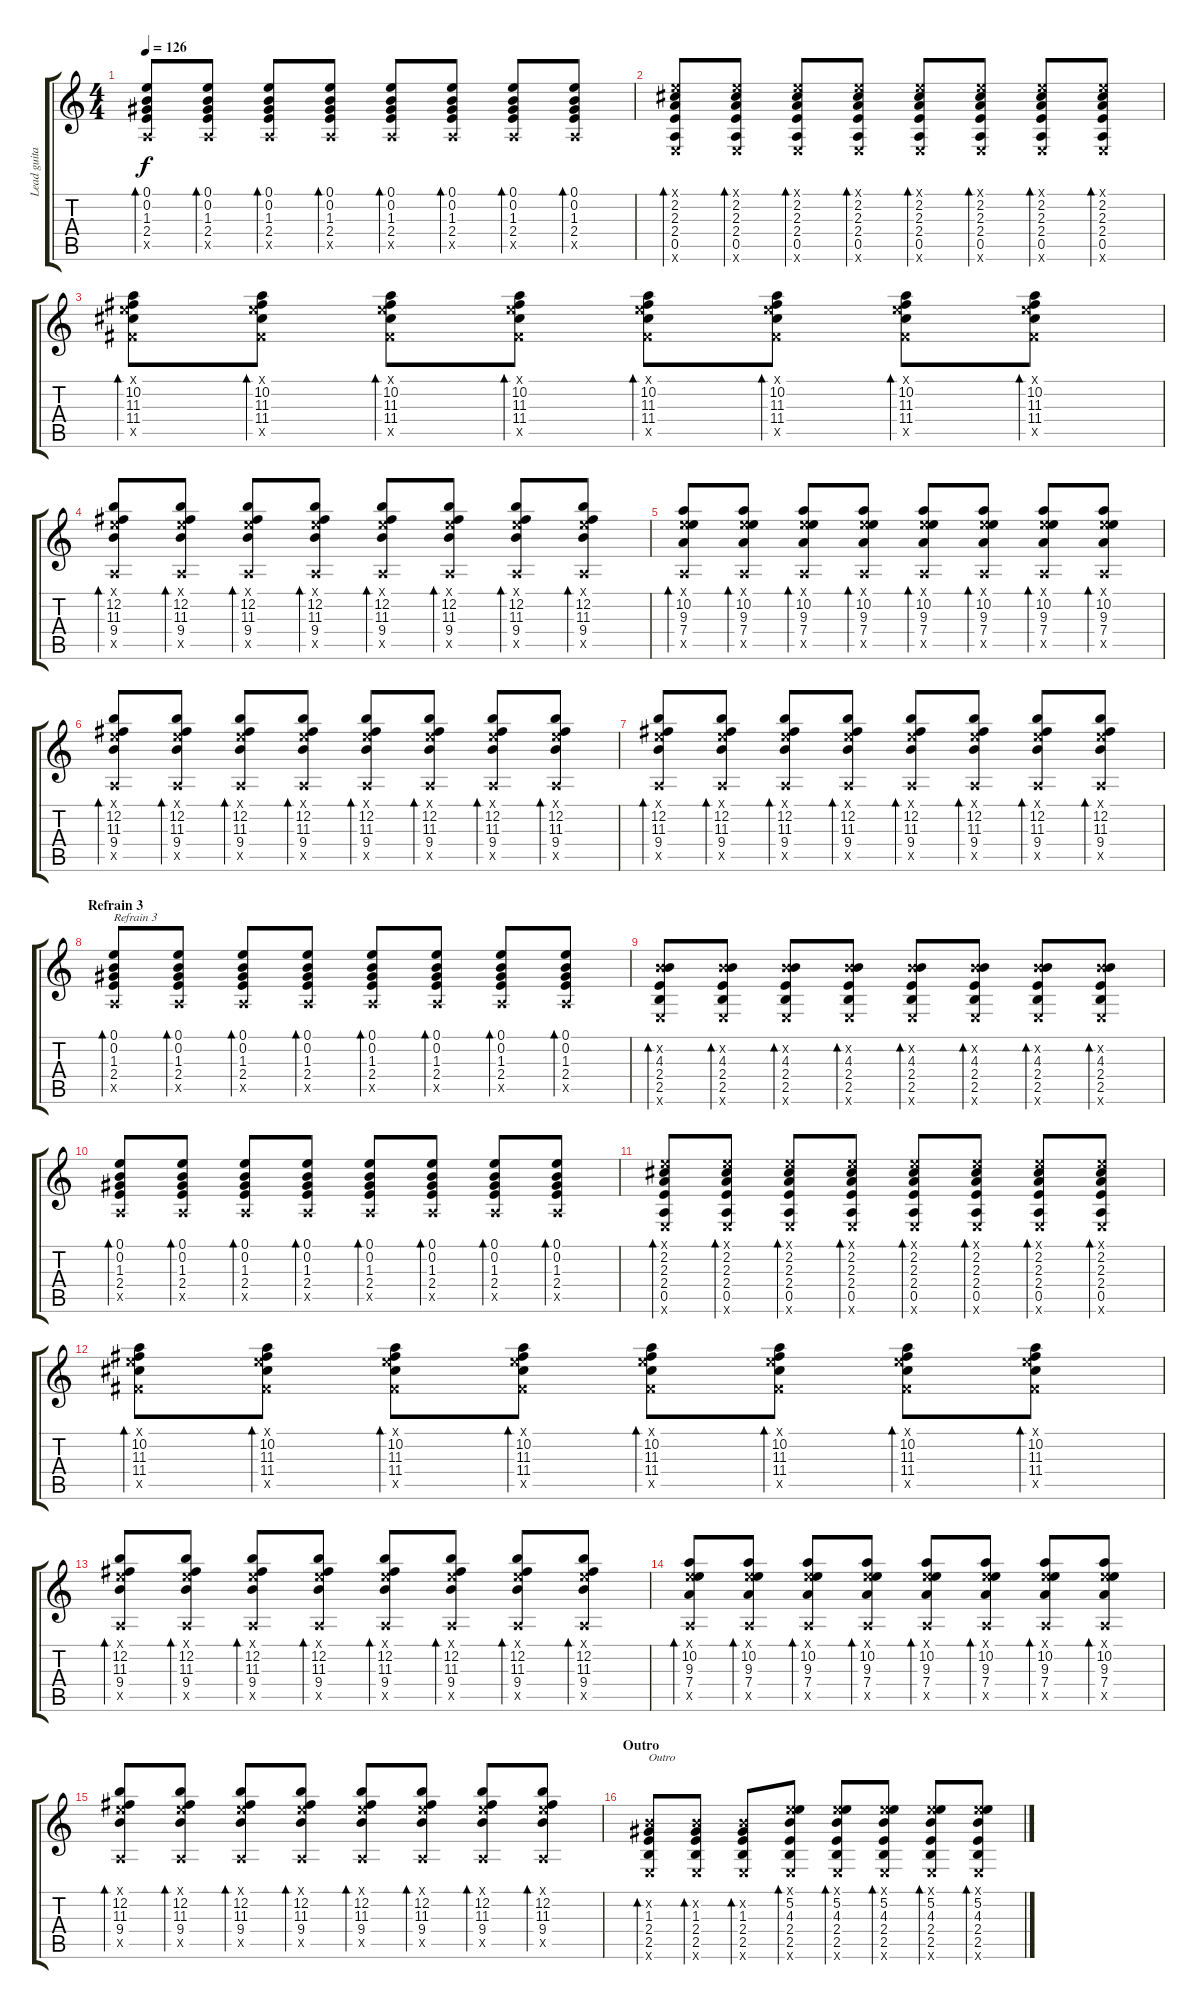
\track ("Lead guitar" "Lead guita") {instrument distortionguitar}
\staff {score tabs}
\tuning (E4 B3 G3 D3 A2 E2) {hide}
\ts (4 4)
\tempo 126
\clef g2
\ks c
(0.1 0.2 1.3 2.4 0.5{x}).8{bd 60 dy f} (0.1 0.2 1.3 2.4 0.5{x}).8{bd 60} (0.1 0.2 1.3 2.4 0.5{x}).8{bd 60} (0.1 0.2 1.3 2.4 0.5{x}).8{bd 60} (0.1 0.2 1.3 2.4 0.5{x}).8{bd 60} (0.1 0.2 1.3 2.4 0.5{x}).8{bd 60} (0.1 0.2 1.3 2.4 0.5{x}).8{bd 60} (0.1 0.2 1.3 2.4 0.5{x}).8{bd 60} |
(0.1{x} 2.2 2.3 2.4 0.5 0.6{x}).8{bd 60} (0.1{x} 2.2 2.3 2.4 0.5 0.6{x}).8{bd 60} (0.1{x} 2.2 2.3 2.4 0.5 0.6{x}).8{bd 60} (0.1{x} 2.2 2.3 2.4 0.5 0.6{x}).8{bd 60} (0.1{x} 2.2 2.3 2.4 0.5 0.6{x}).8{bd 60} (0.1{x} 2.2 2.3 2.4 0.5 0.6{x}).8{bd 60} (0.1{x} 2.2 2.3 2.4 0.5 0.6{x}).8{bd 60} (0.1{x} 2.2 2.3 2.4 0.5 0.6{x}).8{bd 60} |
(0.1{x} 10.2 11.3 11.4 9.5{x}).8{bd 30} (0.1{x} 10.2 11.3 11.4 9.5{x}).8{bd 30} (0.1{x} 10.2 11.3 11.4 9.5{x}).8{bd 30} (0.1{x} 10.2 11.3 11.4 9.5{x}).8{bd 30} (0.1{x} 10.2 11.3 11.4 9.5{x}).8{bd 30} (0.1{x} 10.2 11.3 11.4 9.5{x}).8{bd 30} (0.1{x} 10.2 11.3 11.4 9.5{x}).8{bd 30} (0.1{x} 10.2 11.3 11.4 9.5{x}).8{bd 30} |
(0.1{x} 12.2 11.3 9.4 0.5{x}).8{bd 30} (0.1{x} 12.2 11.3 9.4 0.5{x}).8{bd 30} (0.1{x} 12.2 11.3 9.4 0.5{x}).8{bd 30} (0.1{x} 12.2 11.3 9.4 0.5{x}).8{bd 30} (0.1{x} 12.2 11.3 9.4 0.5{x}).8{bd 30} (0.1{x} 12.2 11.3 9.4 0.5{x}).8{bd 30} (0.1{x} 12.2 11.3 9.4 0.5{x}).8{bd 30} (0.1{x} 12.2 11.3 9.4 0.5{x}).8{bd 30} |
(0.1{x} 10.2 9.3 7.4 0.5{x}).8{bd 30} (0.1{x} 10.2 9.3 7.4 0.5{x}).8{bd 30} (0.1{x} 10.2 9.3 7.4 0.5{x}).8{bd 30} (0.1{x} 10.2 9.3 7.4 0.5{x}).8{bd 30} (0.1{x} 10.2 9.3 7.4 0.5{x}).8{bd 30} (0.1{x} 10.2 9.3 7.4 0.5{x}).8{bd 30} (0.1{x} 10.2 9.3 7.4 0.5{x}).8{bd 30} (0.1{x} 10.2 9.3 7.4 0.5{x}).8{bd 30} |
(0.1{x} 12.2 11.3 9.4 0.5{x}).8{bd 30} (0.1{x} 12.2 11.3 9.4 0.5{x}).8{bd 30} (0.1{x} 12.2 11.3 9.4 0.5{x}).8{bd 30} (0.1{x} 12.2 11.3 9.4 0.5{x}).8{bd 30} (0.1{x} 12.2 11.3 9.4 0.5{x}).8{bd 30} (0.1{x} 12.2 11.3 9.4 0.5{x}).8{bd 30} (0.1{x} 12.2 11.3 9.4 0.5{x}).8{bd 30} (0.1{x} 12.2 11.3 9.4 0.5{x}).8{bd 30} |
(0.1{x} 12.2 11.3 9.4 0.5{x}).8{bd 30} (0.1{x} 12.2 11.3 9.4 0.5{x}).8{bd 30} (0.1{x} 12.2 11.3 9.4 0.5{x}).8{bd 30} (0.1{x} 12.2 11.3 9.4 0.5{x}).8{bd 30} (0.1{x} 12.2 11.3 9.4 0.5{x}).8{bd 30} (0.1{x} 12.2 11.3 9.4 0.5{x}).8{bd 30} (0.1{x} 12.2 11.3 9.4 0.5{x}).8{bd 30} (0.1{x} 12.2 11.3 9.4 0.5{x}).8{bd 30} |
\section ("" "Refrain 3")
(0.1 0.2 1.3 2.4 0.5{x}).8{bd 60 txt "Refrain 3"} (0.1 0.2 1.3 2.4 0.5{x}).8{bd 60} (0.1 0.2 1.3 2.4 0.5{x}).8{bd 60} (0.1 0.2 1.3 2.4 0.5{x}).8{bd 60} (0.1 0.2 1.3 2.4 0.5{x}).8{bd 60} (0.1 0.2 1.3 2.4 0.5{x}).8{bd 60} (0.1 0.2 1.3 2.4 0.5{x}).8{bd 60} (0.1 0.2 1.3 2.4 0.5{x}).8{bd 60} |
(0.2{x} 4.3 2.4 2.5 0.6{x}).8{bd 60} (0.2{x} 4.3 2.4 2.5 0.6{x}).8{bd 30} (0.2{x} 4.3 2.4 2.5 0.6{x}).8{bd 30} (0.2{x} 4.3 2.4 2.5 0.6{x}).8{bd 30} (0.2{x} 4.3 2.4 2.5 0.6{x}).8{bd 30} (0.2{x} 4.3 2.4 2.5 0.6{x}).8{bd 30} (0.2{x} 4.3 2.4 2.5 0.6{x}).8{bd 30} (0.2{x} 4.3 2.4 2.5 0.6{x}).8{bd 30} |
(0.1 0.2 1.3 2.4 0.5{x}).8{bd 60} (0.1 0.2 1.3 2.4 0.5{x}).8{bd 60} (0.1 0.2 1.3 2.4 0.5{x}).8{bd 60} (0.1 0.2 1.3 2.4 0.5{x}).8{bd 60} (0.1 0.2 1.3 2.4 0.5{x}).8{bd 60} (0.1 0.2 1.3 2.4 0.5{x}).8{bd 60} (0.1 0.2 1.3 2.4 0.5{x}).8{bd 60} (0.1 0.2 1.3 2.4 0.5{x}).8{bd 60} |
(0.1{x} 2.2 2.3 2.4 0.5 0.6{x}).8{bd 60} (0.1{x} 2.2 2.3 2.4 0.5 0.6{x}).8{bd 60} (0.1{x} 2.2 2.3 2.4 0.5 0.6{x}).8{bd 60} (0.1{x} 2.2 2.3 2.4 0.5 0.6{x}).8{bd 60} (0.1{x} 2.2 2.3 2.4 0.5 0.6{x}).8{bd 60} (0.1{x} 2.2 2.3 2.4 0.5 0.6{x}).8{bd 60} (0.1{x} 2.2 2.3 2.4 0.5 0.6{x}).8{bd 60} (0.1{x} 2.2 2.3 2.4 0.5 0.6{x}).8{bd 60} |
(0.1{x} 10.2 11.3 11.4 9.5{x}).8{bd 30} (0.1{x} 10.2 11.3 11.4 9.5{x}).8{bd 30} (0.1{x} 10.2 11.3 11.4 9.5{x}).8{bd 30} (0.1{x} 10.2 11.3 11.4 9.5{x}).8{bd 30} (0.1{x} 10.2 11.3 11.4 9.5{x}).8{bd 30} (0.1{x} 10.2 11.3 11.4 9.5{x}).8{bd 30} (0.1{x} 10.2 11.3 11.4 9.5{x}).8{bd 30} (0.1{x} 10.2 11.3 11.4 9.5{x}).8{bd 30} |
(0.1{x} 12.2 11.3 9.4 0.5{x}).8{bd 30} (0.1{x} 12.2 11.3 9.4 0.5{x}).8{bd 30} (0.1{x} 12.2 11.3 9.4 0.5{x}).8{bd 30} (0.1{x} 12.2 11.3 9.4 0.5{x}).8{bd 30} (0.1{x} 12.2 11.3 9.4 0.5{x}).8{bd 30} (0.1{x} 12.2 11.3 9.4 0.5{x}).8{bd 30} (0.1{x} 12.2 11.3 9.4 0.5{x}).8{bd 30} (0.1{x} 12.2 11.3 9.4 0.5{x}).8{bd 30} |
(0.1{x} 10.2 9.3 7.4 0.5{x}).8{bd 30} (0.1{x} 10.2 9.3 7.4 0.5{x}).8{bd 30} (0.1{x} 10.2 9.3 7.4 0.5{x}).8{bd 30} (0.1{x} 10.2 9.3 7.4 0.5{x}).8{bd 30} (0.1{x} 10.2 9.3 7.4 0.5{x}).8{bd 30} (0.1{x} 10.2 9.3 7.4 0.5{x}).8{bd 30} (0.1{x} 10.2 9.3 7.4 0.5{x}).8{bd 30} (0.1{x} 10.2 9.3 7.4 0.5{x}).8{bd 30} |
(0.1{x} 12.2 11.3 9.4 0.5{x}).8{bd 30} (0.1{x} 12.2 11.3 9.4 0.5{x}).8{bd 30} (0.1{x} 12.2 11.3 9.4 0.5{x}).8{bd 30} (0.1{x} 12.2 11.3 9.4 0.5{x}).8{bd 30} (0.1{x} 12.2 11.3 9.4 0.5{x}).8{bd 30} (0.1{x} 12.2 11.3 9.4 0.5{x}).8{bd 30} (0.1{x} 12.2 11.3 9.4 0.5{x}).8{bd 30} (0.1{x} 12.2 11.3 9.4 0.5{x}).8{bd 30} |
\section ("" "Outro")
(0.2{x} 1.3 2.4 2.5 0.6{x}).8{bd 30 txt "Outro"} (0.2{x} 1.3 2.4 2.5 0.6{x}).8{bd 30} (0.2{x} 1.3 2.4 2.5 0.6{x}).8{bd 30} (0.1{x} 5.2 4.3 2.4 2.5 0.6{x}).8{bd 30} (0.1{x} 5.2 4.3 2.4 2.5 0.6{x}).8{bd 30} (0.1{x} 5.2 4.3 2.4 2.5 0.6{x}).8{bd 30} (0.1{x} 5.2 4.3 2.4 2.5 0.6{x}).8{bd 30} (0.1{x} 5.2 4.3 2.4 2.5 0.6{x}).8{bd 30}
